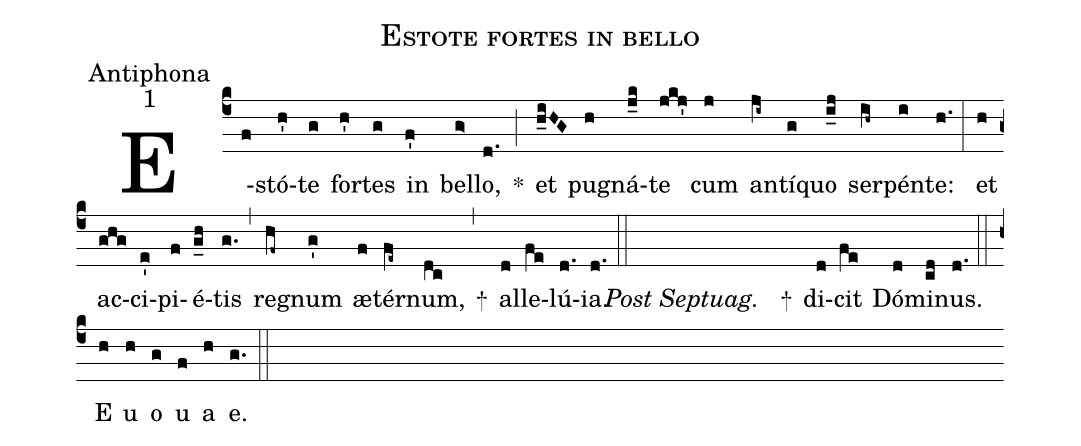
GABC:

name:Estote fortes in bello;
office-part:Antiphona;
mode:1;
%%
(c4) E(f)stó(h')te(g) for(h')tes(g) in(f') bel(g>)lo,(d.) *(;) et(h_iHG) pu(h)gná(j_k)te(jkj') cum(j) an(ji~)tí(g)quo(i_j) ser(ih~)pén(i)te:(h.) (:) et(h) ac(ghg)ci(e')pi(f)é(g_h)tis(g.)(,)  re(hf~)gnum(g') æ(f)tér(fe~)num,(dc) +(,) al(d)le(fe)lú(d.)ia.(d.) (::) <i>Post Septuag.</i>() +() di(d)cit(fe) Dó(d)mi(cd)nus.(d.) (::) E(h) u(h) o(g) u(f) a(h) e.(g.) (::)
